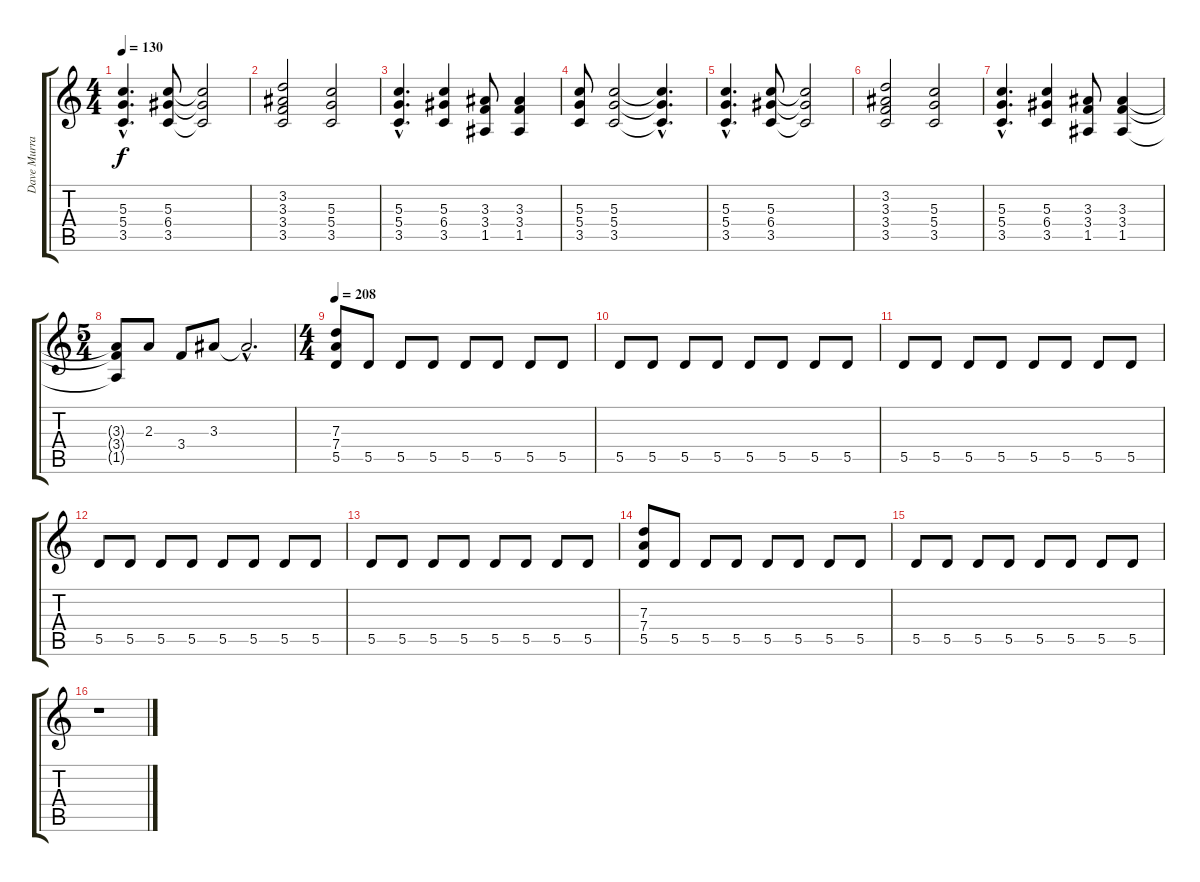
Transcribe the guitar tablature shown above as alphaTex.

\track ("Dave Murray" "Dave Murra") {instrument distortionguitar}
\staff {score tabs}
\tuning (E4 B3 G3 D3 A2 E2) {hide}
\ts (4 4)
\tempo 130
\clef g2
\ks c
(5.3{hac} 5.4{hac} 3.5{hac}).4{d dy f} (5.3 6.4 3.5).8 (5.3{t} 6.4{t} 3.5{t}).2 |
(3.2 3.3 3.4 3.5).2 (5.3 5.4 3.5).2 |
(5.3{hac} 5.4{hac} 3.5{hac}).4{d} (5.3 6.4 3.5).4 (3.3 3.4 1.5).8 (3.3 3.4 1.5).4 |
(5.3 5.4 3.5).8 (5.3 5.4 3.5).2 (5.3{hac t} 5.4{hac t} 3.5{hac t}).4{d} |
(5.3{hac} 5.4{hac} 3.5{hac}).4{d} (5.3 6.4 3.5).8 (5.3{t} 6.4{t} 3.5{t}).2 |
(3.2 3.3 3.4 3.5).2 (5.3 5.4 3.5).2 |
(5.3{hac} 5.4{hac} 3.5{hac}).4{d} (5.3 6.4 3.5).4 (3.3 3.4 1.5).8 (3.3 3.4 1.5).4 |
\ts (5 4)
(3.3{t} 3.4{t} 1.5{t}).8 2.3.8 3.4.8 3.3.8 3.3{hac t}.2{d} |
\ts (4 4)
\tempo 208
(7.3 7.4 5.5).8 5.5.8 5.5.8 5.5.8 5.5.8 5.5.8 5.5.8 5.5.8 |
5.5.8 5.5.8 5.5.8 5.5.8 5.5.8 5.5.8 5.5.8 5.5.8 |
5.5.8 5.5.8 5.5.8 5.5.8 5.5.8 5.5.8 5.5.8 5.5.8 |
5.5.8 5.5.8 5.5.8 5.5.8 5.5.8 5.5.8 5.5.8 5.5.8 |
5.5.8 5.5.8 5.5.8 5.5.8 5.5.8 5.5.8 5.5.8 5.5.8 |
(7.3 7.4 5.5).8 5.5.8 5.5.8 5.5.8 5.5.8 5.5.8 5.5.8 5.5.8 |
5.5.8 5.5.8 5.5.8 5.5.8 5.5.8 5.5.8 5.5.8 5.5.8 |
r.1
